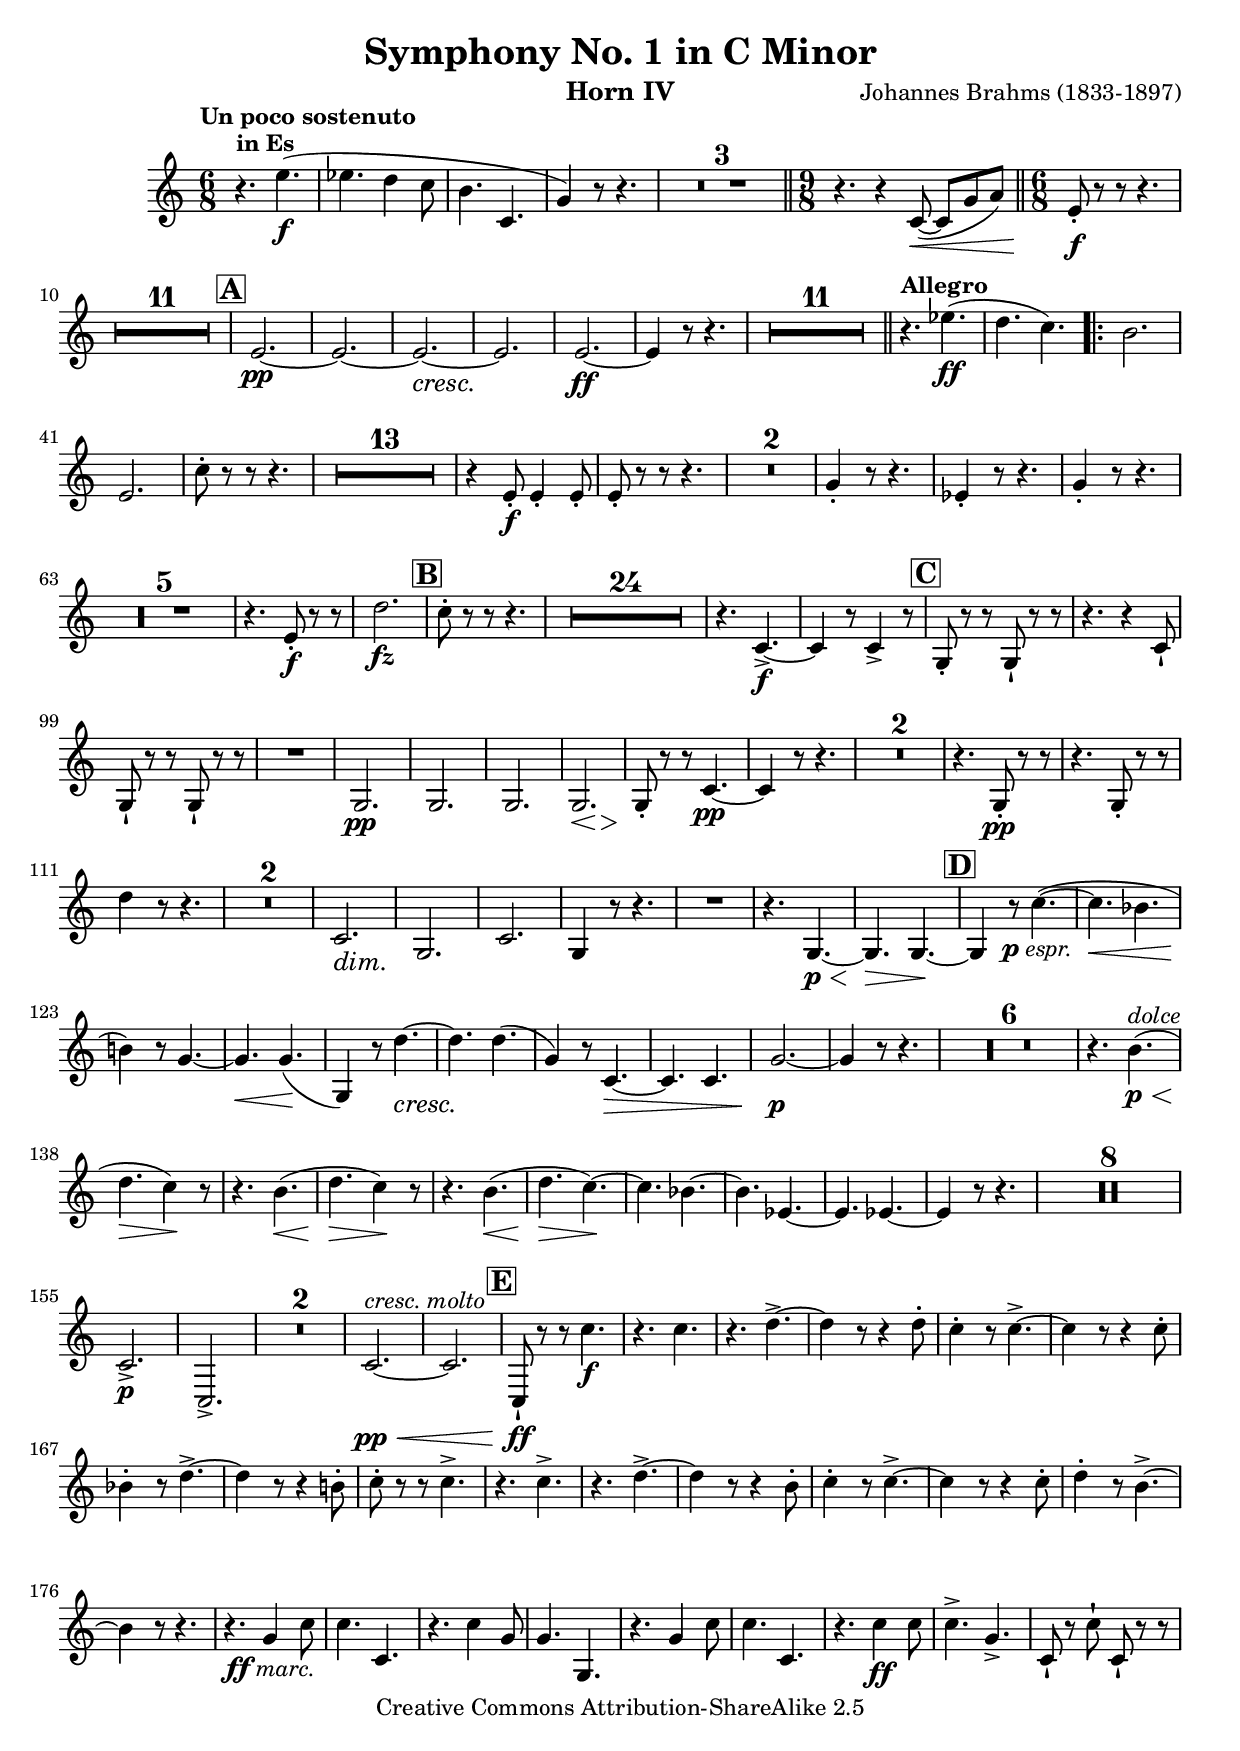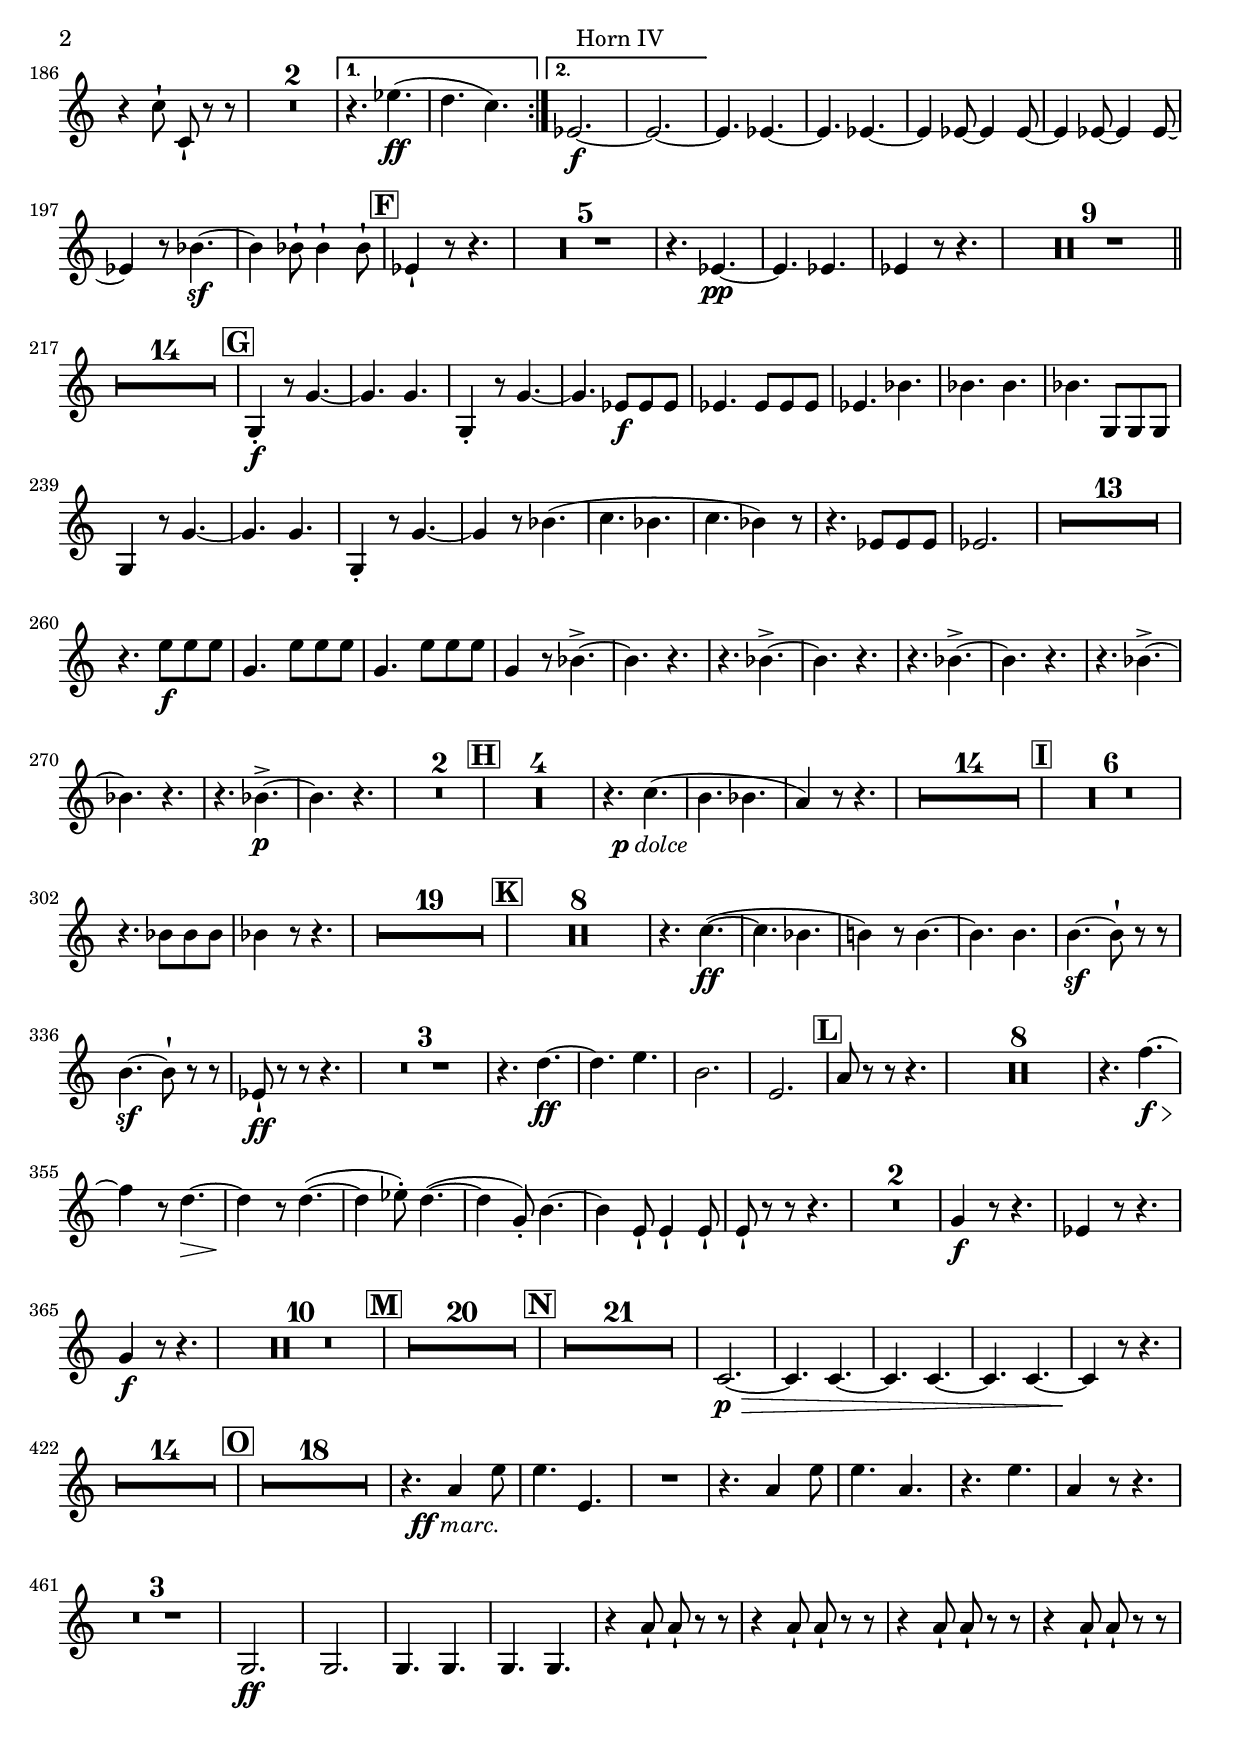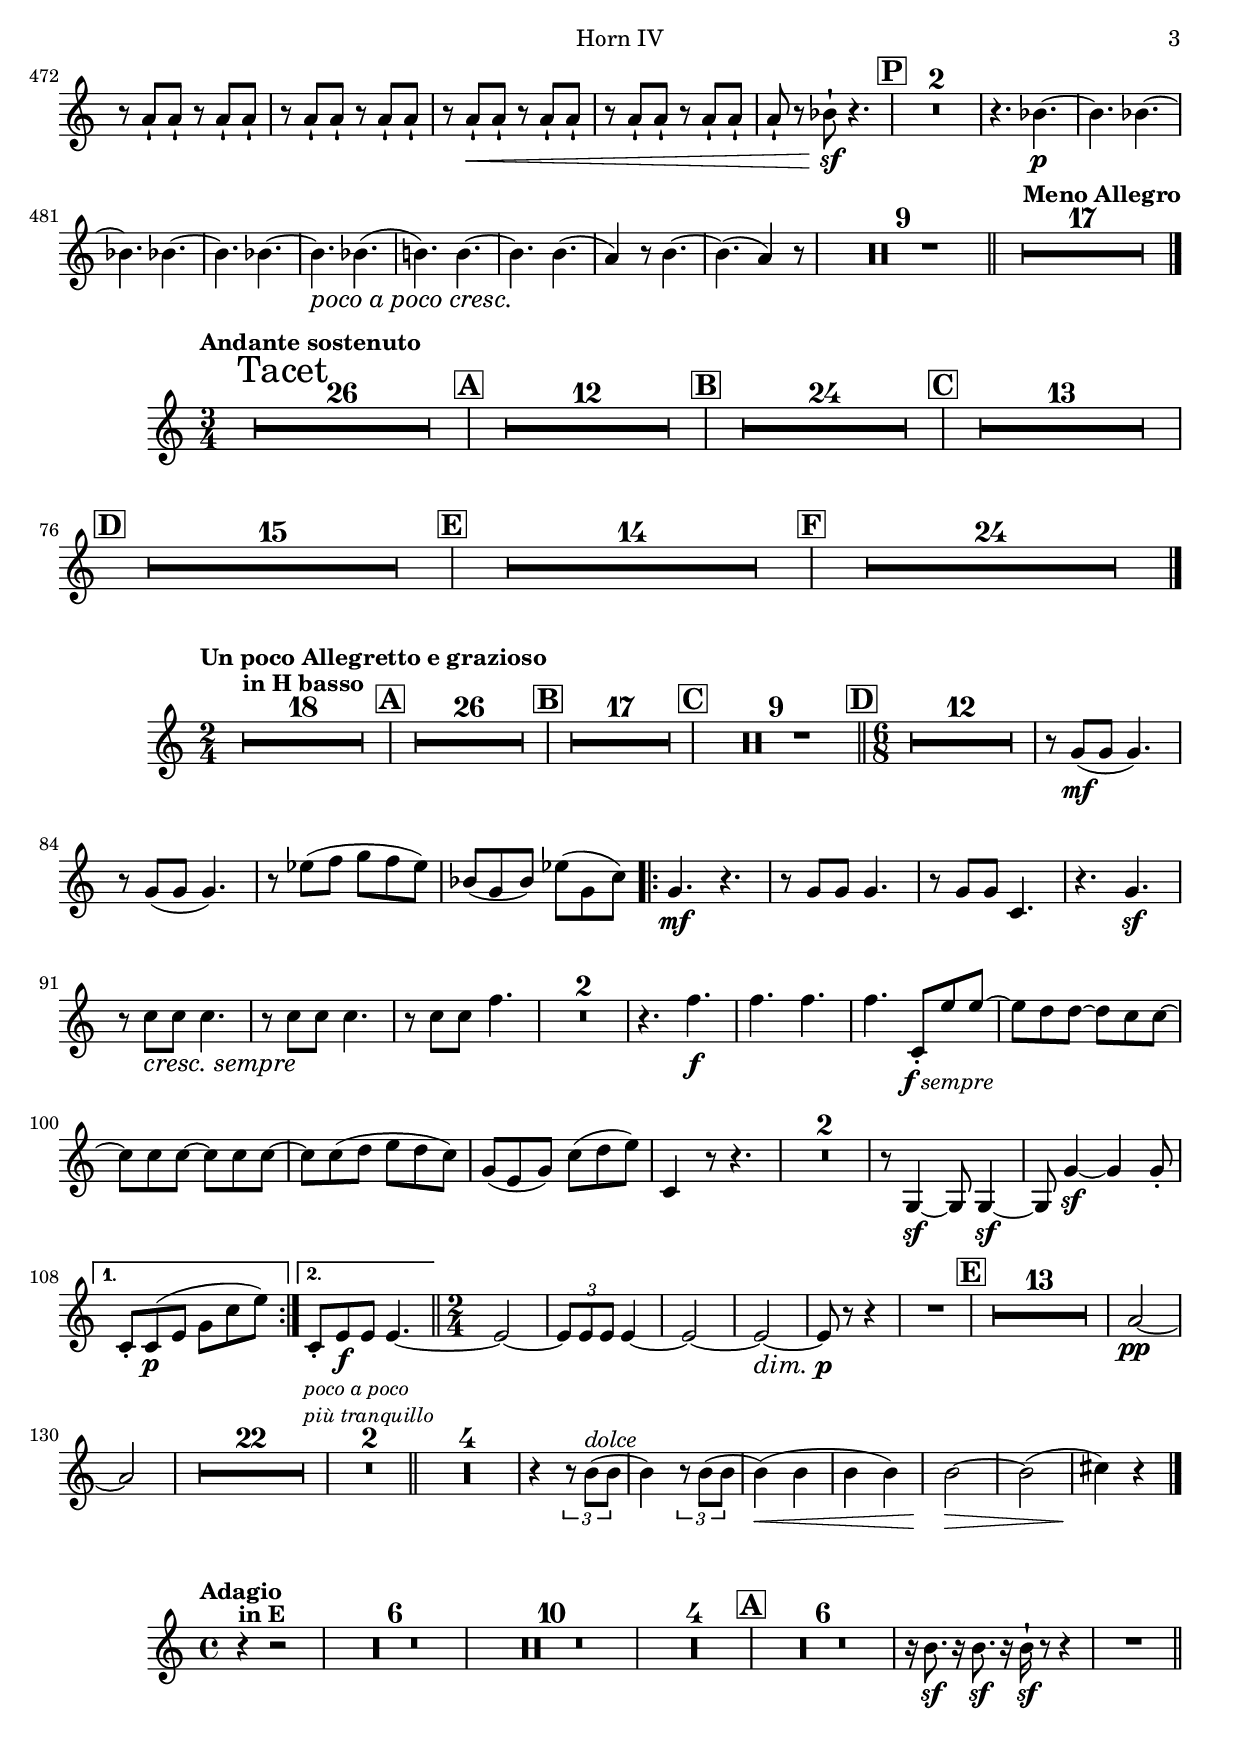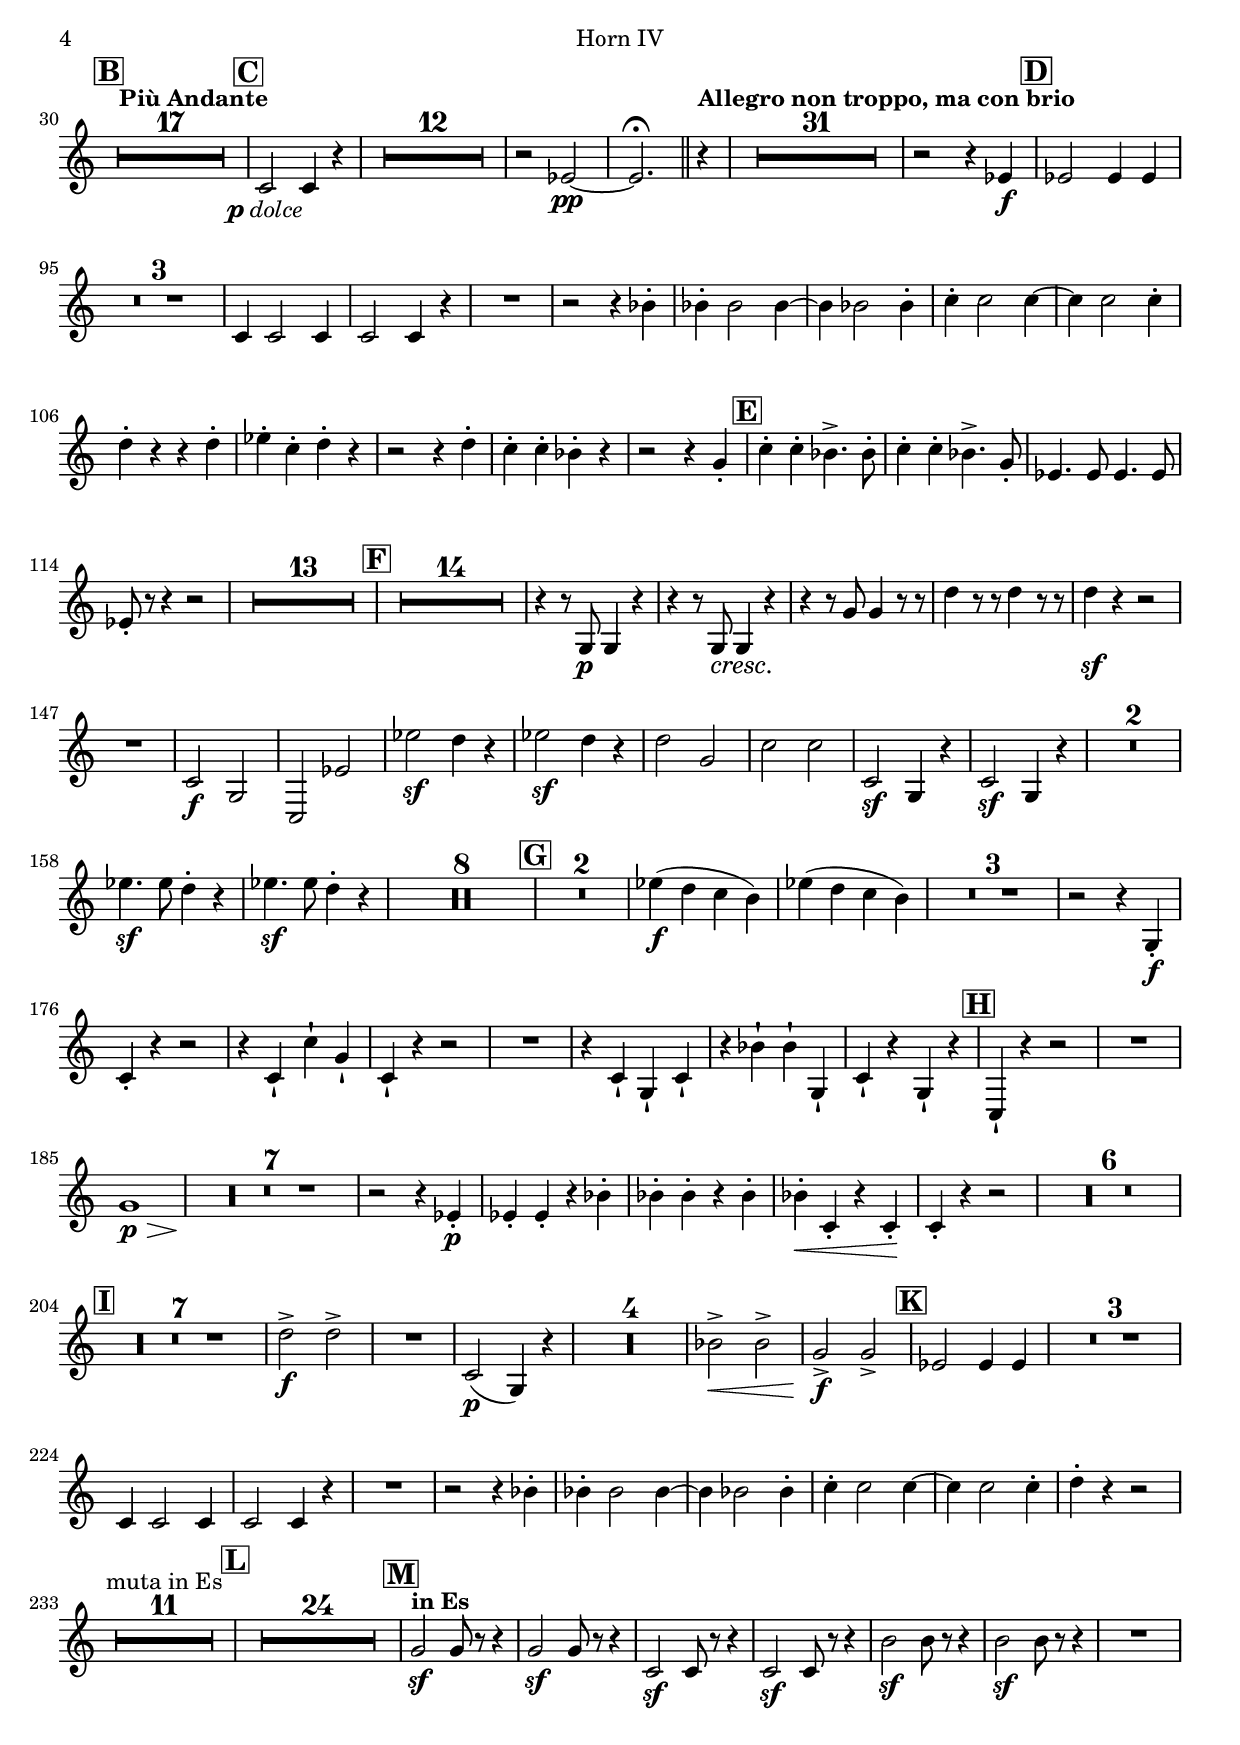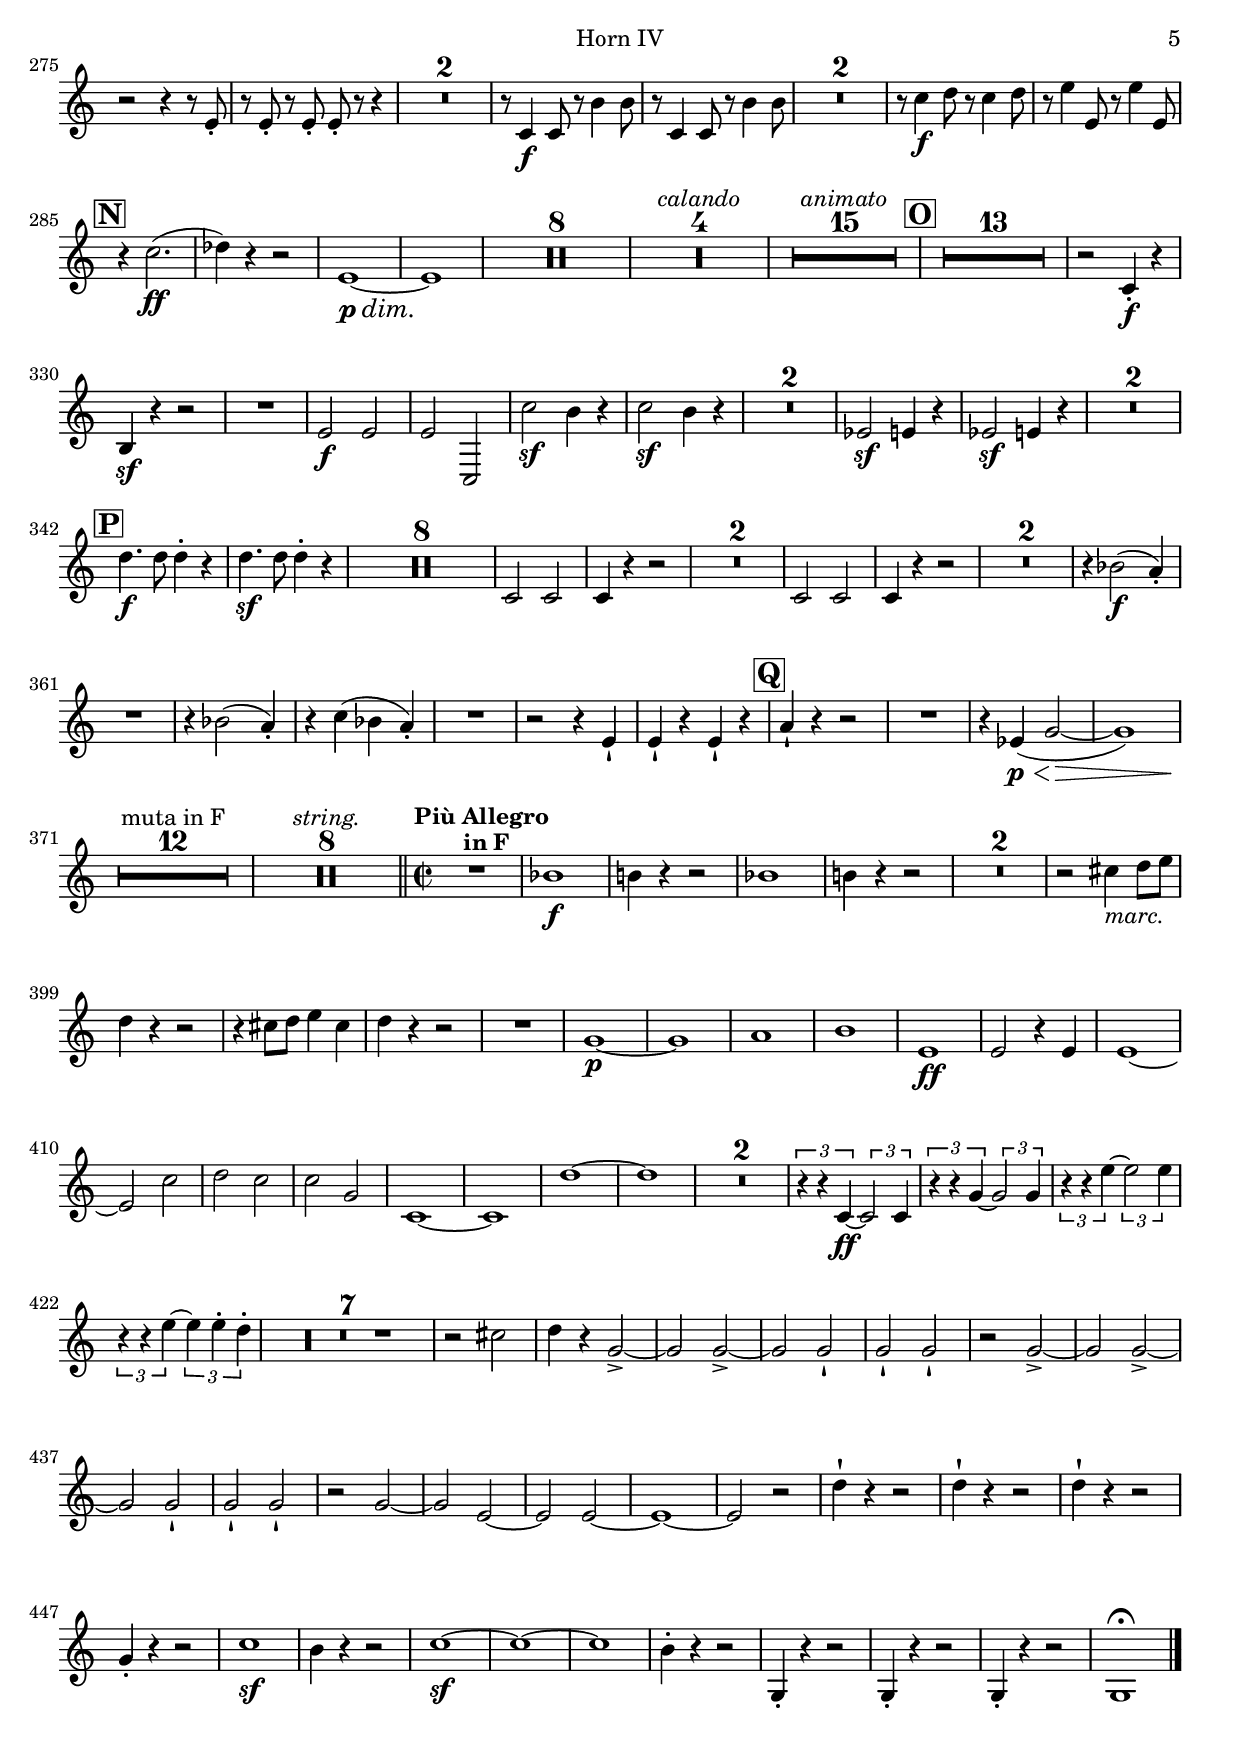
\version "2.13.49"

\include "defs.ily"
\version "2.13.49"

hornFourMvtI = \relative c''
{
  \transposition ees
  %6/8
  r4.^\markup{\bold{in Es}} e(\f |
  ees d4 c8 |
  b4. c, |
  g'4) r8 r4. |
  R2.*3 |
  %9/8
  r4. r4 c,8~(\< c g' a) |
  %6/8
  e-.\f r r r4. |
  R2.*11 |

  %A
  e2.~\pp |
  e2.~ |
  e2.~\justCresc |
  e2. |
  e2.~\ff |
  e4 r8 r4. |
  R2.*11 |
  r4. ees'(\ff |
  d c) |
  \repeat volta 2
  {
    b2. |
    e, |
    c'8-. r r r4. |
    R2.*13 |
    r4 e,8-.\f e4-. e8-. |
    e-. r r r4. |
    R2.*2 |
    g4-. r8 r4. |
    ees4-. r8 r4. |
    g4-. r8 r4. |
    R2.*5 |
    r4. e8-.\f r r |
    d'2.\fz |

    %B
    c8-. r r r4. |
    R2.*24 |
    r4. c,~->\f |
    c4 r8 c4-> r8 |

    %C
    g8-. r r g-| r r |
    r4. r4 c8-|
    g8-| r r g-| r r |
    R2. |
    g2.\pp |
    g2. |
    g2. |
    << g2. {s4.\< s\> s1*0\!} >> |
    g8-. r r c4.~\pp |
    c4 r8 r4. |
    R2.*2 |
    r4. g8-.\pp r r |
    r4. g8-. r r |
    d''4 r8 r4. |
    R2.*2 |
    c,2.\justDim |
    g\! |
    c |
    g4 r8 r4. |
    R2. |
    r4. g~\p\< |
    g\> g~\! |

    %D
    g4 r8 c'4.~(\pEspr |
    c4.\< bes |
    b4)\! r8 g4.~ |
    g\< g\!( |
    g,4) r8 d''4.~\justCresc |
    d d( |
    g,4) r8 c,4.~\> |
    c c |
    g'2.~\p |
    g4 r8 r4. |
    R2.*6 |
    r4. b(^\dolce\p\< |
    d\> c4)\! r8 |
    r4. b(\< |
    d\> c4)\! r8 |
    r4. b(\< |
    d\> c4.~)\! |
    c bes~ |
    bes ees,~ |
    ees ees~ |
    ees4 r8 r4. |
    R2.*8 |
    c2.->\p |
    c,-> |
    R2.*2 |
    c'2.~^\crescMoltoMarkup\pp\< |
    c |

    %E
    c,8-|\ff r r c''4.\f |
    r c |
    r d~-> |
    d4 r8 r4 d8-. |
    c4-. r8 c4.~-> |
    c4 r8 r4 c8-. |
    bes4-. r8 d4.~-> |
    d4 r8 r4 b!8-. |
    c-. r r c4.-> |
    r c-> |
    r d~-> |
    d4 r8 r4 b8-. |
    c4-. r8 c4.~-> |
    c4 r8 r4 c8-. |
    d4-. r8 b4.~-> |
    b4 r8 r4. |
    r g4\ffMarc c8 |
    c4. c, |
    r c'4 g8 |
    g4. g, |
    r g'4 c8 |
    c4. c, |
    r c'4\ff c8 |
    c4.-> g-> |
    c,8-| r c'-| c,-| r r |
    r4 c'8-| c,-| r r |
    R2.*2 |
  }
  \alternative
  {
    {r4. ees'(\ff | d c) |}
    {ees,2.~\f| ees~ |}
  }
  ees4. ees~ |
  ees4. ees~ |
  ees4 ees8~ ees4 ees8~ |
  ees4 ees8~ ees4 ees8~ |
  ees4 r8 bes'4.~\sf |
  bes4 bes8-| bes4-| bes8-| |

  %F
  ees,4-| r8 r4. |
  R2.*5 |
  r4. ees4.~\pp |
  ees ees |
  ees4 r8 r4. |
  R2.*9 |
  R2.*14 |

  %G
  g,4-.\f r8 g'4.~ |
  g g |
  g,4-. r8 g'4.~ |
  g ees8\f ees ees |
  ees4. ees8 ees ees |
  ees4. bes' |
  bes bes |
  bes g,8 g g |
  g4 r8 g'4.~ |
  g g |
  g,4-. r8 g'4.~ | 
  g4 r8 bes4.( |
  c bes |
  c bes4) r8 |
  r4. ees,8 ees ees |
  ees2. |
  R2.*13 |
  r4. e'8\f e e |
  g,4. e'8 e e |
  g,4. e'8 e e |
  g,4 r8 bes4.~-> |
  bes r |
  r bes~-> |
  bes r |
  r bes~-> |
  bes r |
  r bes~-> |
  bes r |
  r bes~->\p |
  bes r |
  R2.*2 |

  %H
  R2.*4 |
  r4. c(\pDolce |
  b bes |
  a4) r8 r4. |
  R2.*14 |

  %I
  R2.*6 |
  r4. bes8 bes bes |
  bes4 r8 r4. |
  R2.*19 |

  %K
  R2.*8 |
  r4. c~(\ff |
  c bes |
  b!4) r8 b4.~ |
  b b |
  b4.~\sf b8-| r r |
  b4.~\sf b8-| r r |
  ees,8-|\ff r r r4. |
  R2.*3 |
  r4. d'~\ff |
  d e |
  b2. |
  e, |

  %L
  a8 r r r4. |
  R2.*8 |
  r4. f'4.~\f\> |
  f4\! r8 d4.~\> |
  d4\! r8 d4.~( |
  d4 ees8-.) d4.~( |
  d4 g,8-.) b4.~ |
  b4 e,8-| e4-| e8-| |
  e8-| r r r4. |
  R2.*2 |
  g4\f r8 r4. |
  ees4 r8 r4. |
  g4\f r8 r4. |
  R2.*10 |

  %M
  R2.*20 |

  %N
  R2.*21 |
  c,2.~\p\> |
  c4. c4.~ |
  c4. c4.~ |
  c4. c4.~ |
  c4\! r8 r4. |
  R2.*14 |

  %O
  R2.*18 |
  r4. a'4\ffMarc e'8 |
  e4. e, |
  R2. |
  r4. a4 e'8 |
  e4. a, |
  r4. e' |
  a,4 r8 r4. |
  R2.*3 |
  g,2.\ff |
  g |
  g4. g |
  g g |
  r4 a'8-| a-| r r |
  r4 a8-| a-| r r |
  r4 a8-| a-| r r |
  r4 a8-| a-| r r |
  r8 a-| a-| r a-| a-| |
  r8 a-| a-| r a-| a-| |
  r8 a-|\< a-| r a-| a-| |
  r8 a-| a-| r a-| a-| |
  a8-| r bes-|\sf r4. |

  %P
  R2.*2 |
  r4. bes~\p |
  bes bes~ |
  bes bes~ |
  bes bes~ |
  bes\justPocoAPocoCresc bes( |
  b) b~ |
  b b( |
  a4) r8 b4.~ |
  b( a4)\! r8 |
  R2.*9 |
  R2.*17 |
}

hornFourMvtII =
{
  %3/4
  s1*0^\tacet
  R2.*26 |

  %A
  R2.*12 |

  %B
  R2.*24 |

  %C
  R2.*13 |

  %D
  R2.*15 |

  %E
  R2.*14 |

  %F
  R2.*24 |
}

hornFourMvtIII = \relative c''
{
  %2/4
  \multimeasureRestTextLengthOn
  R2*18^\markup{\bold{in H basso}} |
  \multimeasureRestTextLengthOff

  %A
  R2*26 |

  %B
  R2*17 |

  %C
  R2*9 |

  %D
  %6/8
  R2.*12 |
  r8 g(\mf g g4.) |
  r8 g( g g4.) |
  r8 ees'( f g f ees) |
  bes( g bes) ees( g, c) |
  \repeat volta 2
  {
    g4.\mf r |
    r8 g g g4. |
    r8 g g c,4. |
    r g'\sf |
    r8 c\justCrescSempre c c4. |
    r8 c c c4. |
    r8 c c f4. |
    R2.*2 |
    r4. f\f |
    f f |
    f c,8-. e'\fSempre e~ |
    e d d~ d c c~ |
    c c c~ c c c~ |
    c c( d e d c) |
    g( e g) c( d e) |
    c,4 r8 r4. |
    R2.*2 |
    r8 g4~\sf g8 g4~\sf |
    g8 g'4~\sf g g8-. |
  }
  \alternative
  {
    {c,8-. c(\p e g c e) |}
    {c,8-. e\f e e4.~ |}
  }

  %2/4
  e2~ |
  \times 2/3 {e8 e e} e4~ |
  e2~ |
  e2~\justDim |
  e8\p r r4 |
  R2 |

  %E
  R2*13 |
  a2~\pp | a |
  R2*22 |
  R2*2^\markup{\smaller \italic {\column {\line{poco a poco} \line{più tranquillo}}}} |
  R2*4
  r4 \times 2/3 {r8 b(^\dolce b} |
  b4) \times 2/3 {r8 b( b} |
  b4)(\< b |
  b b) |
  b2~\> |
  b( |
  cis4)\! r4 |
}

hornFourMvtIV = \relative c''
{
  \transposition e,
  r4^\markup{\bold {in E}} r2 |
  R1*6 |
  R1*10 |
  R1*4 |

  %A
  R1*6 |
  r16 b8.\sf r16 b8.\sf r16 b-|\sf r8 r4 |
  R1 |

  %B
  R1*17 |

  %C
  c,2\pDolce c4 r |
  R1*12 |
  r2 ees~\pp |
  ees2.\fermata

  %allegro non troppo
  r4 |
  R1*31 |
  r2 r4 ees\f |

  %D
  ees2 ees4 ees |
  R1*3 |
  c4 c2 c4 |
  c2 c4 r |
  R1 |
  r2 r4 bes'-. |
  bes-. bes2 bes4~ |
  bes4 bes2 bes4-. |
  c4-. c2 c4~ |
  c4 c2 c4-. |
  d4-. r r d-. |
  ees-. c-. d-. r |
  r2 r4 d-. |
  c-. c-. bes-. r |
  r2 r4 g-. |

  %E
  c4-. c-. bes4.-> bes8-. |
  c4-. c-. bes4.-> g8-. |
  ees4. ees8 ees4. ees8 |
  ees8-. r r4 r2 |
  R1*13 |

  %F
  R1*14 |
  r4 r8 g,\p g4 r |
  r4 r8 g\justCresc g4 r |
  r4 r8 g' g4 r8 r |
  d'4 r8 r d4 r8 r |
  d4\sf r r2 |
  R1 |
  c,2\f g |
  c, ees' |
  ees'2\sf d4 r |
  ees2\sf d4 r |
  d2 g, |
  c c |
  c,2\sf g4 r |
  c2\sf g4 r |
  R1*2 |
  ees''4.\sf ees8 d4-. r |
  ees4.\sf ees8 d4-. r |
  R1* 8 |

  %G
  R1*2 |
  ees4(\f d c b) |
  ees4( d c b) |
  R1*3 |
  r2 r4 g,-.\f |
  c-. r r2 |
  r4 c-| c'-| g-| |
  c,-| r r2 |
  R1 |
  r4 c-| g-| c-| |
  r bes'-| bes-| g,-| |
  c-| r g-| r |

  %H
  c,-| r r2 |
  R1 |
  g''1\p\> s1*0\! |
  R1*7 |
  r2 r4 ees4-.\p |
  ees-. ees-. r bes'-. |
  bes-. bes-. r bes-. |
  bes-.\< c,-. r c-.\! |
  c-. r r2 |
  R1*6 |

  %I
  R1*7 |
  d'2->\f d-> |
  R1 |
  c,2(\p g4) r |
  R1*4 |
  bes'2->\< bes-> |
  g->\f g-> |

  %K
  ees2 ees4 ees |
  R1*3 |
  c4 c2 c4 |
  c2 c4 r |
  R1 |
  r2 r4 bes'-. |
  bes4-. bes2 bes4~ |
  bes4 bes2 bes4-. |
  c4-. c2 c4~ |
  c4 c2 c4-. |
  d4-. r r2 |
  \transposition ees,
  R1*11^\markup{muta in Es} |

  %L
  R1*24 |

  %M
  g,2\sf^\markup{\bold {in Es}} g8 r r4 |
  g2\sf g8 r r4 |
  c,2\sf c8 r r4 |
  c2\sf c8 r r4 |
  b'2\sf b8 r r4 |
  b2\sf b8 r r4 |
  R1 |
  r2 r4 r8 e,-. |
  r e-. r e-. e-. r r4 |
  R1*2 |
  r8 c4\f c8 r b'4 b8 |
  r8 c,4 c8 r b'4 b8 |
  R1*2 |
  r8 c4\f d8 r c4 d8 |
  r8 e4 e,8 r e'4 e,8 |

  %N
  r4 c'2.(\ff |
  des4) r r2 |
  e,1~\p\justDim |
  e\! |
  R1*8 |
  \multimeasureRestTextLengthOn
  R1*4^\calando |
  R1*15^\animato |
  \multimeasureRestTextLengthOff

  %O
  R1*13 |
  r2 c4-.\f r |
  b\sf r r2 |
  R1 |
  e2\f e |
  e c, |
  c''2\sf b4 r |
  c2\sf b4 r |
  R1*2 |
  ees,2\sf e4 r |
  ees2\sf e4 r |
  R1*2 |

  %P
  d'4.\f d8 d4-. r |
  d4.\sf d8 d4-. r |
  R1*8 |
  c,2 c |
  c4 r r2 |
  R1*2 |
  c2 c |
  c4 r r2 |
  R1*2 |
  r4 bes'2(\f a4-.) |
  R1 |
  r4 bes2( a4-.) |
  r4 c( bes a-.) |
  R1 |
  r2 r4 e-| |
  e-| r e-| r |

  %Q
  a-| r r2 |
  R1 |
  r4 ees4(\p\< g2~\> |
  g1) s1*0\! |
  \transposition f,
  \multimeasureRestTextLengthOn
  R1*12^\markup{muta in F} |
  R1*8^\string |
  \multimeasureRestTextLengthOff

  %2/2
  s1*0^\markup{\bold{in F}} R1 |
  bes1\f |
  b4 r4 r2 |
  bes1 |
  b4 r4 r2 |
  R1*2 |
  r2 cis4_\marc d8 e |
  d4 r r2 |
  r4 cis8 d e4 cis |
  d4 r r2 |
  R1 |
  g,1~\p |
  g |
  a |
  b |
  e,\ff |
  e2 r4 e |
  e1~ |
  e2 c' |
  d c |
  c g |
  c,1~ |
  c |
  d'~ |
  d |
  R1*2 |
  \times 2/3 { r4 r c,~\ff } \times 2/3 { c2 c4 } |
  \times 2/3 { r4 r g'~ } \times 2/3 { g2 g4 } |
  \times 2/3 { r4 r e'~ } \times 2/3 { e2 e4 } |
  \times 2/3 { r4 r e~ } \times 2/3 { e4 e-. d-. } |
  R1*7 |
  r2 cis |
  d4 r g,2~-> |
  g g~-> |
  g g-| |
  g-| g-| |
  r g~-> |
  g g~-> |
  g g-| |
  g-| g-| |
  r g~ |
  g e~ |
  e e~ |
  e1~ |
  e2 r |
  d'4-| r r2 |
  d4-| r r2 |
  d4-| r r2 |
  g,4-. r r2 |
  c1\sf |
  b4 r r2 |
  c1~\sf |
  c~ |
  c |
  b4-. r r2 |
  g,4-. r r2 |
  g4-. r r2 |
  g4-. r r2 |
  g1\fermata |
}


instrument = "Horn IV"

notesMvtI = \hornFourMvtI
notesMvtII = \hornFourMvtII
notesMvtIII = \hornFourMvtIII
notesMvtIV = \hornFourMvtIV

\include "part.ily"
